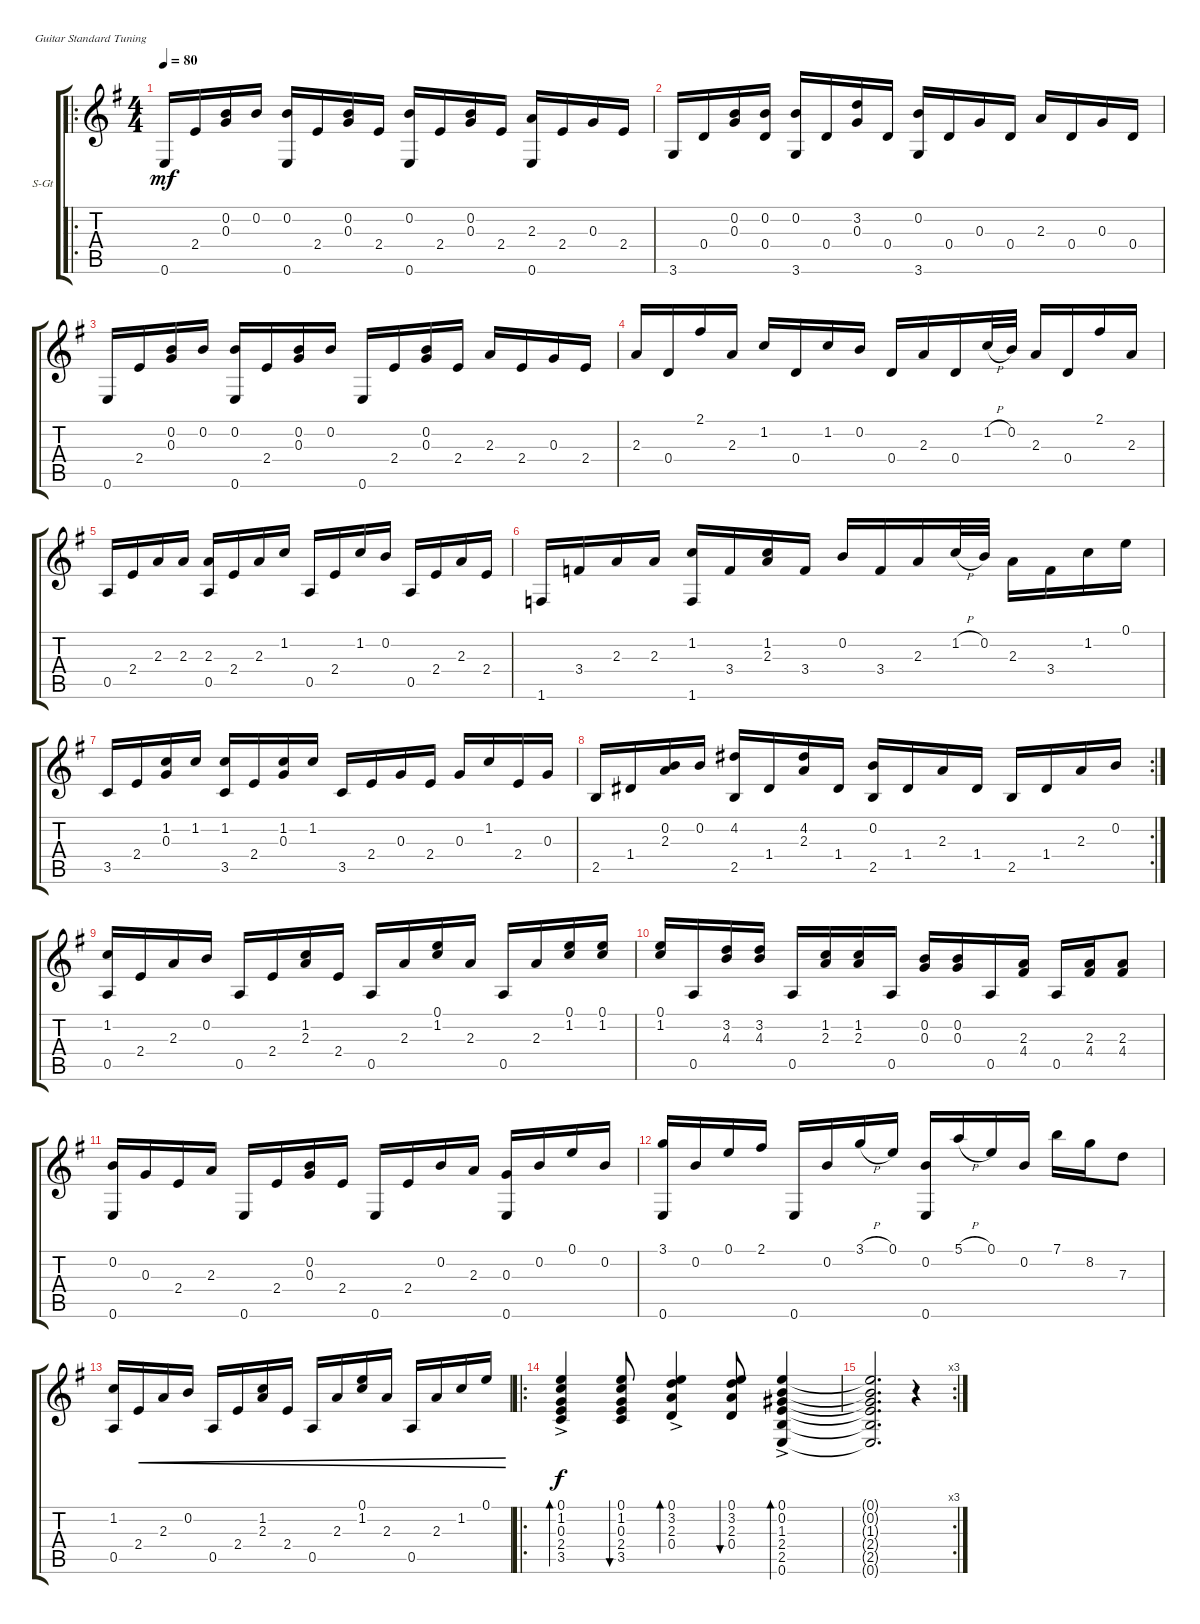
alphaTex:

\bracketExtendMode groupsimilarinstruments
\firstSystemTrackNameOrientation horizontal
\otherSystemsTrackNameOrientation horizontal
\track ("Acoustic Guitar" "S-Gt") {instrument acousticguitarsteel}
\staff {score tabs}
\tuning (E4 B3 G3 D3 A2 E2)
\ro
\ts (4 4)
\tempo 80
\clef g2
\ks eminor
0.6.16{dy mf} 2.4.16 (0.2 0.3).16 0.2.16 (0.2 0.6).16 2.4.16 (0.2 0.3).16 2.4.16 (0.2 0.6).16 2.4.16 (0.2 0.3).16 2.4.16 (2.3 0.6).16 2.4.16 0.3.16 2.4.16 |
3.6.16 0.4.16 (0.2 0.3).16 (0.2 0.4).16 (0.2 3.6).16 0.4.16 (3.2 0.3).16 0.4.16 (0.2 3.6).16 0.4.16 0.3.16 0.4.16 2.3.16 0.4.16 0.3.16 0.4.16 |
0.6.16 2.4.16 (0.2 0.3).16 0.2.16 (0.2 0.6).16 2.4.16 (0.2 0.3).16 0.2.16 0.6.16 2.4.16 (0.2 0.3).16 2.4.16 2.3.16 2.4.16 0.3.16 2.4.16 |
2.3.16 0.4.16 2.1.16 2.3.16 1.2.16 0.4.16 1.2.16 0.2.16 0.4.16 2.3.16 0.4.16 1.2{h}.32 0.2.32 2.3.16 0.4.16 2.1.16 2.3.16 |
0.5.16 2.4.16 2.3.16 2.3.16 (2.3 0.5).16 2.4.16 2.3.16 1.2.16 0.5.16 2.4.16 1.2.16 0.2.16 0.5.16 2.4.16 2.3.16 2.4.16 |
1.6.16 3.4.16 2.3.16 2.3.16 (1.2 1.6).16 3.4.16 (1.2 2.3).16 3.4.16 0.2.16 3.4.16 2.3.16 1.2{h}.32 0.2.32 2.3.16 3.4.16 1.2.16 0.1.16 |
3.5.16 2.4.16 (1.2 0.3).16 1.2.16 (1.2 3.5).16 2.4.16 (1.2 0.3).16 1.2.16 3.5.16 2.4.16 0.3.16 2.4.16 0.3.16 1.2.16 2.4.16 0.3.16 |
\rc 2
2.5.16 1.4.16 (0.2 2.3).16 0.2.16 (4.2 2.5).16 1.4.16 (4.2 2.3).16 1.4.16 (0.2 2.5).16 1.4.16 2.3.16 1.4.16 2.5.16 1.4.16 2.3.16 0.2.16 |
(1.2 0.5).16 2.4.16 2.3.16 0.2.16 0.5.16 2.4.16 (1.2 2.3).16 2.4.16 0.5.16 2.3.16 (0.1 1.2).16 2.3.16 0.5.16 2.3.16 (1.2 0.1).16 (1.2 0.1).16 |
(1.2 0.1).16 0.5.16 (4.3 3.2).16 (4.3 3.2).16 0.5.16 (2.3 1.2).16 (2.3 1.2).16 0.5.16 (0.3 0.2).16 (0.3 0.2).16 0.5.16 (4.4 2.3).16 0.5.16 (4.4 2.3).16 (4.4 2.3).8 |
(0.2 0.6).16 0.3.16 2.4.16 2.3.16 0.6.16 2.4.16 (0.2 0.3).16 2.4.16 0.6.16 2.4.16 0.2.16 2.3.16 (0.3 0.6).16 0.2.16 0.1.16 0.2.16 |
(3.1 0.6).16 0.2.16 0.1.16 2.1.16 0.6.16 0.2.16 3.1{h}.16 0.1.16 (0.2 0.6).16 5.1{h}.16 0.1.16 0.2.16 7.1.16 8.2.16 7.3.8 |
(1.2 0.5).16 2.4.16{cre} 2.3.16{cre} 0.2.16{cre} 0.5.16{cre} 2.4.16{cre} (1.2 2.3).16{cre} 2.4.16{cre} 0.5.16{cre} 2.3.16{cre} (0.1 1.2).16{cre} 2.3.16{cre} 0.5.16{cre} 2.3.16{cre} 1.2.16{cre} 0.1.16{cre} |
\ro
(0.1 3.5{ac} 2.4 0.3 1.2).4{bd 42 dy f} (0.1 3.5 2.4 0.3 1.2).8{bu 41} (0.1 0.4{ac} 2.3 3.2).4{bd 40} (0.1 0.4 2.3 3.2).8{bu 39} (0.1 0.6{ac} 2.5 2.4 1.3 0.2).4{bd 37} |
\rc 3
(0.6{t} 2.5{t} 2.4{t} 1.3{t} 0.2{t} 0.1{t}).2{d} r.4
